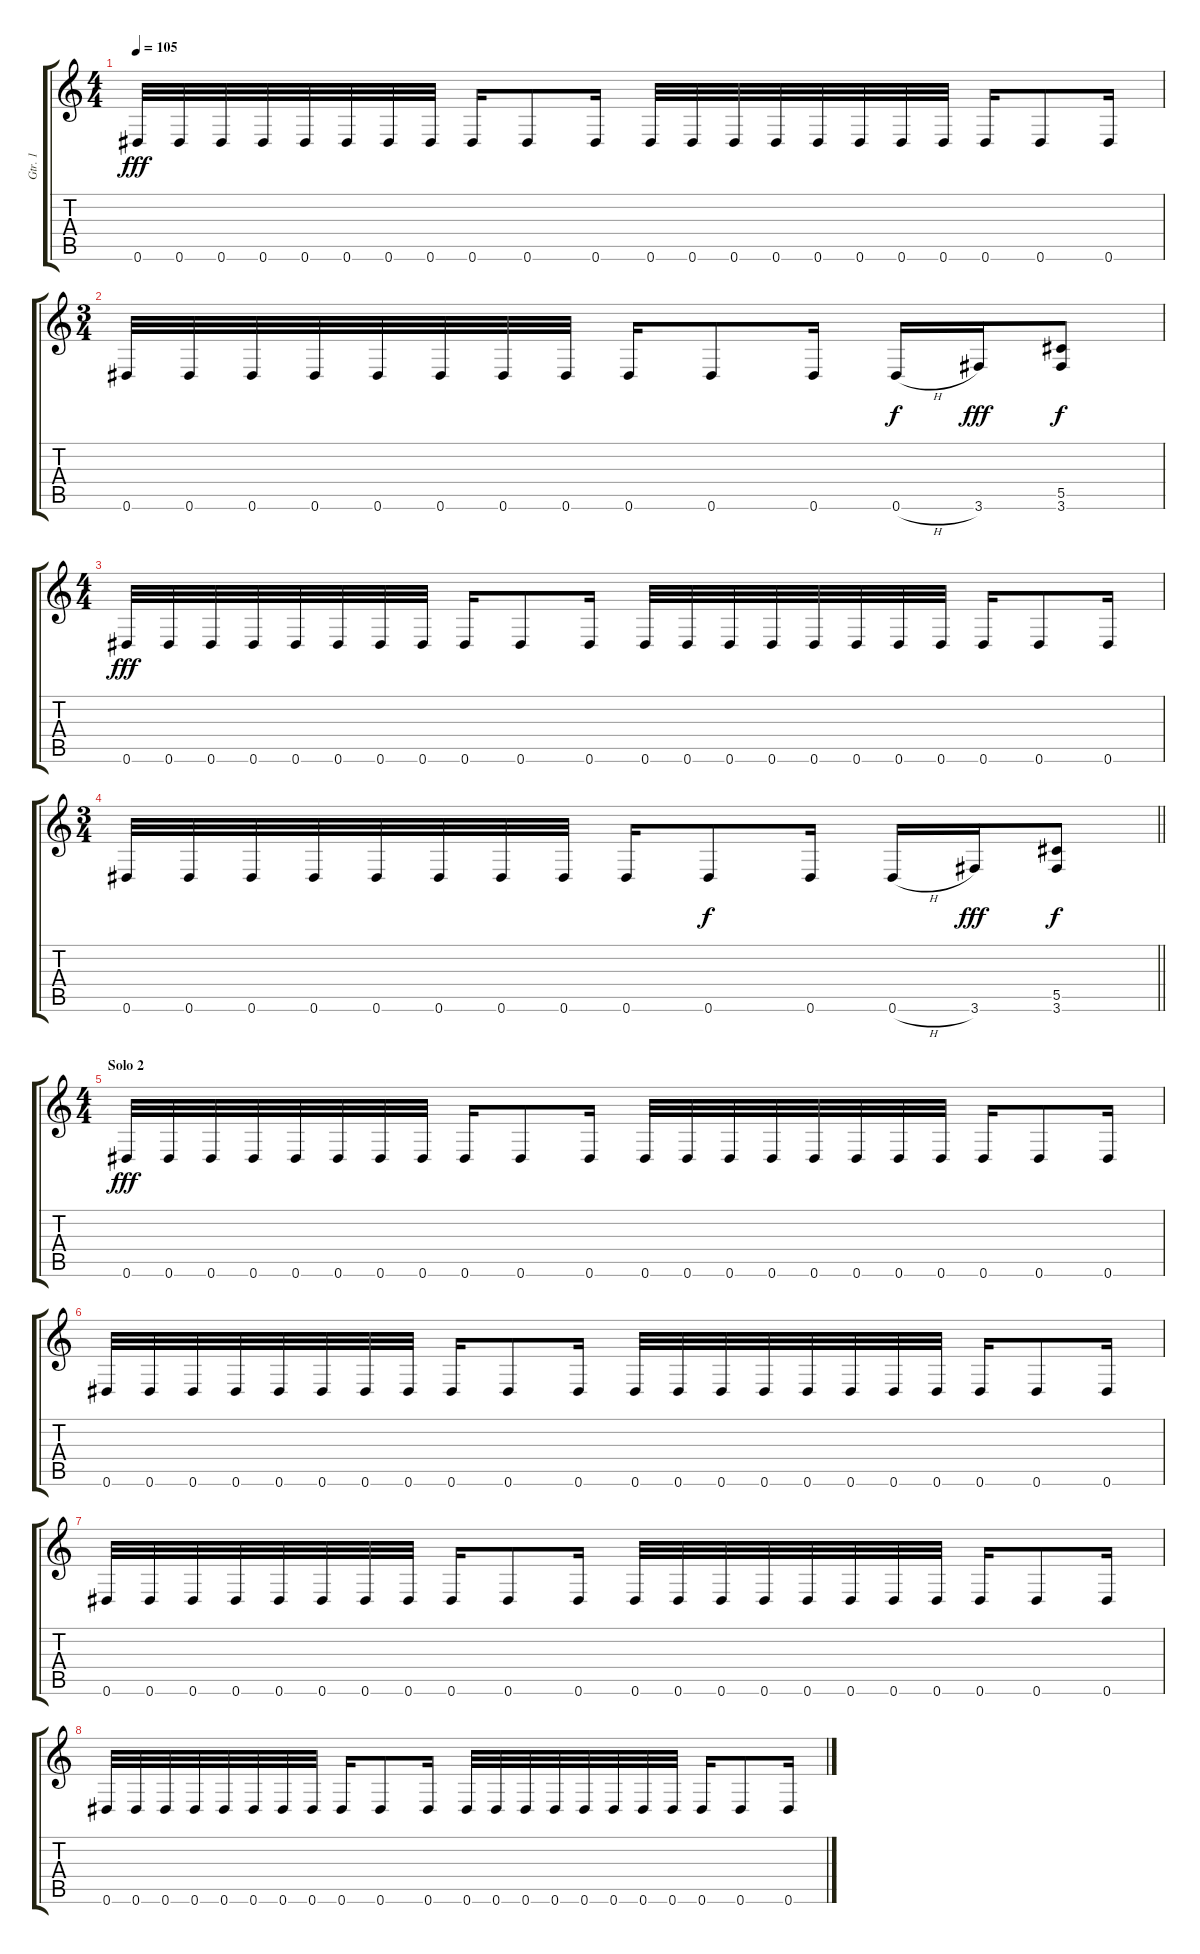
\track ("Gtr. 1" "Gtr. 1") {instrument overdrivenguitar}
\staff {score tabs}
\tuning (Eb4 Bb3 Gb3 Db3 Ab2 Eb2) {hide}
\ts (4 4)
\tempo 105
\clef g2
\ks c
0.6.32{dy fff} 0.6.32 0.6.32 0.6.32 0.6.32 0.6.32 0.6.32 0.6.32 0.6.16 0.6.8 0.6.16 0.6.32 0.6.32 0.6.32 0.6.32 0.6.32 0.6.32 0.6.32 0.6.32 0.6.16 0.6.8 0.6.16 |
\ts (3 4)
0.6.32 0.6.32 0.6.32 0.6.32 0.6.32 0.6.32 0.6.32 0.6.32 0.6.16 0.6.8 0.6.16 0.6{h}.16{dy f} 3.6.16{dy fff} (5.5 3.6).8{dy f} |
\ts (4 4)
0.6.32{dy fff} 0.6.32 0.6.32 0.6.32 0.6.32 0.6.32 0.6.32 0.6.32 0.6.16 0.6.8 0.6.16 0.6.32 0.6.32 0.6.32 0.6.32 0.6.32 0.6.32 0.6.32 0.6.32 0.6.16 0.6.8 0.6.16 |
\ts (3 4)
\barLineRight lightlight
0.6.32 0.6.32 0.6.32 0.6.32 0.6.32 0.6.32 0.6.32 0.6.32 0.6.16 0.6.8{dy f} 0.6.16 0.6{h}.16 3.6.16{dy fff} (5.5 3.6).8{dy f} |
\ts (4 4)
\section ("" "Solo 2")
0.6.32{dy fff} 0.6.32 0.6.32 0.6.32 0.6.32 0.6.32 0.6.32 0.6.32 0.6.16 0.6.8 0.6.16 0.6.32 0.6.32 0.6.32 0.6.32 0.6.32 0.6.32 0.6.32 0.6.32 0.6.16 0.6.8 0.6.16 |
0.6.32 0.6.32 0.6.32 0.6.32 0.6.32 0.6.32 0.6.32 0.6.32 0.6.16 0.6.8 0.6.16 0.6.32 0.6.32 0.6.32 0.6.32 0.6.32 0.6.32 0.6.32 0.6.32 0.6.16 0.6.8 0.6.16 |
0.6.32 0.6.32 0.6.32 0.6.32 0.6.32 0.6.32 0.6.32 0.6.32 0.6.16 0.6.8 0.6.16 0.6.32 0.6.32 0.6.32 0.6.32 0.6.32 0.6.32 0.6.32 0.6.32 0.6.16 0.6.8 0.6.16 |
0.6.32 0.6.32 0.6.32 0.6.32 0.6.32 0.6.32 0.6.32 0.6.32 0.6.16 0.6.8 0.6.16 0.6.32 0.6.32 0.6.32 0.6.32 0.6.32 0.6.32 0.6.32 0.6.32 0.6.16 0.6.8 0.6.16
